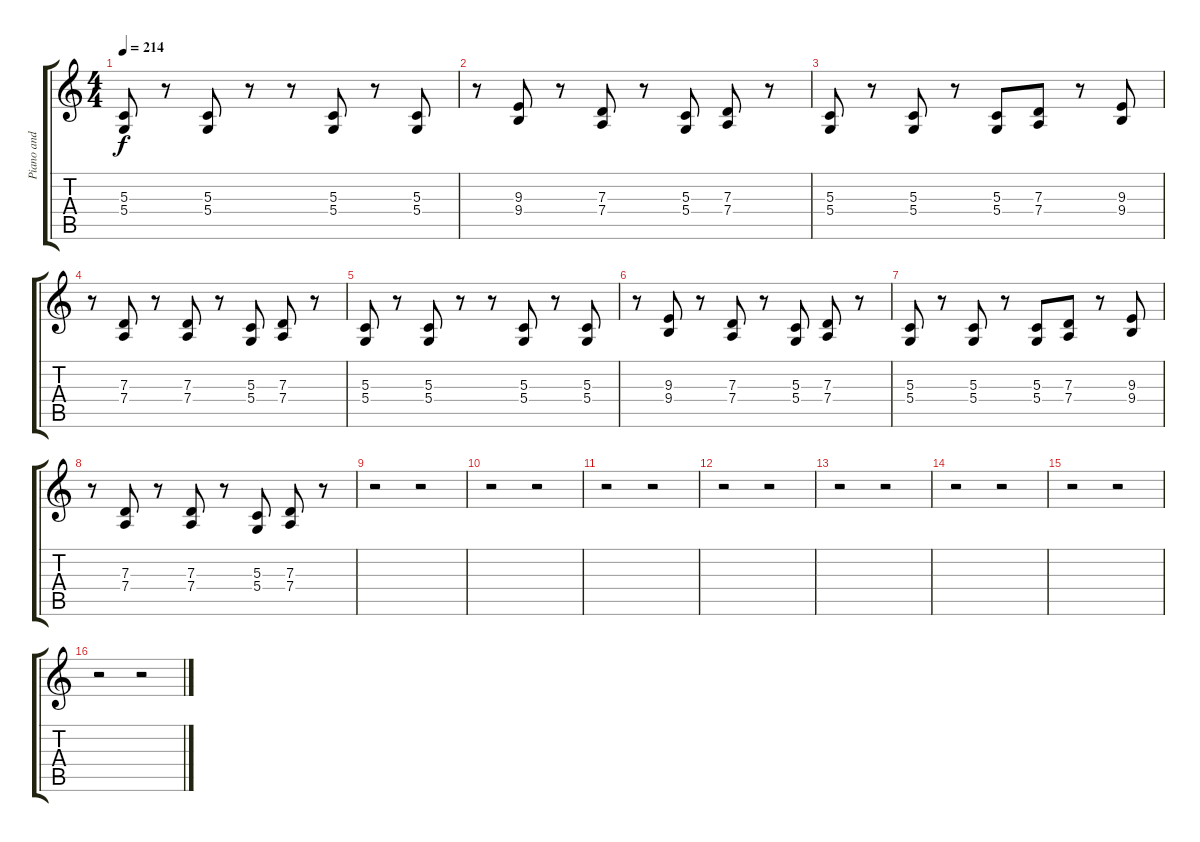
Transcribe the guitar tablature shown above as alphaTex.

\track ("Piano and Keyboards" "Piano and ") {instrument acousticgrandpiano}
\staff {score tabs}
\tuning (E4 B3 G3 D3 A2 E2) {hide}
\ts (4 4)
\tempo 214
\clef g2
\ks c
(5.3 5.4).8{dy f} r.8 (5.3 5.4).8 r.8 r.8 (5.3 5.4).8 r.8 (5.3 5.4).8 |
r.8 (9.3 9.4).8 r.8 (7.3 7.4).8 r.8 (5.3 5.4).8 (7.3 7.4).8 r.8 |
(5.3 5.4).8 r.8 (5.3 5.4).8 r.8 (5.3 5.4).8 (7.3 7.4).8 r.8 (9.3 9.4).8 |
r.8 (7.3 7.4).8 r.8 (7.3 7.4).8 r.8 (5.3 5.4).8 (7.3 7.4).8 r.8 |
(5.3 5.4).8 r.8 (5.3 5.4).8 r.8 r.8 (5.3 5.4).8 r.8 (5.3 5.4).8 |
r.8 (9.3 9.4).8 r.8 (7.3 7.4).8 r.8 (5.3 5.4).8 (7.3 7.4).8 r.8 |
(5.3 5.4).8 r.8 (5.3 5.4).8 r.8 (5.3 5.4).8 (7.3 7.4).8 r.8 (9.3 9.4).8 |
r.8 (7.3 7.4).8 r.8 (7.3 7.4).8 r.8 (5.3 5.4).8 (7.3 7.4).8 r.8 |
r.2 r.2 |
r.2 r.2 |
r.2 r.2 |
r.2 r.2 |
r.2 r.2 |
r.2 r.2 |
r.2 r.2 |
r.2 r.2
